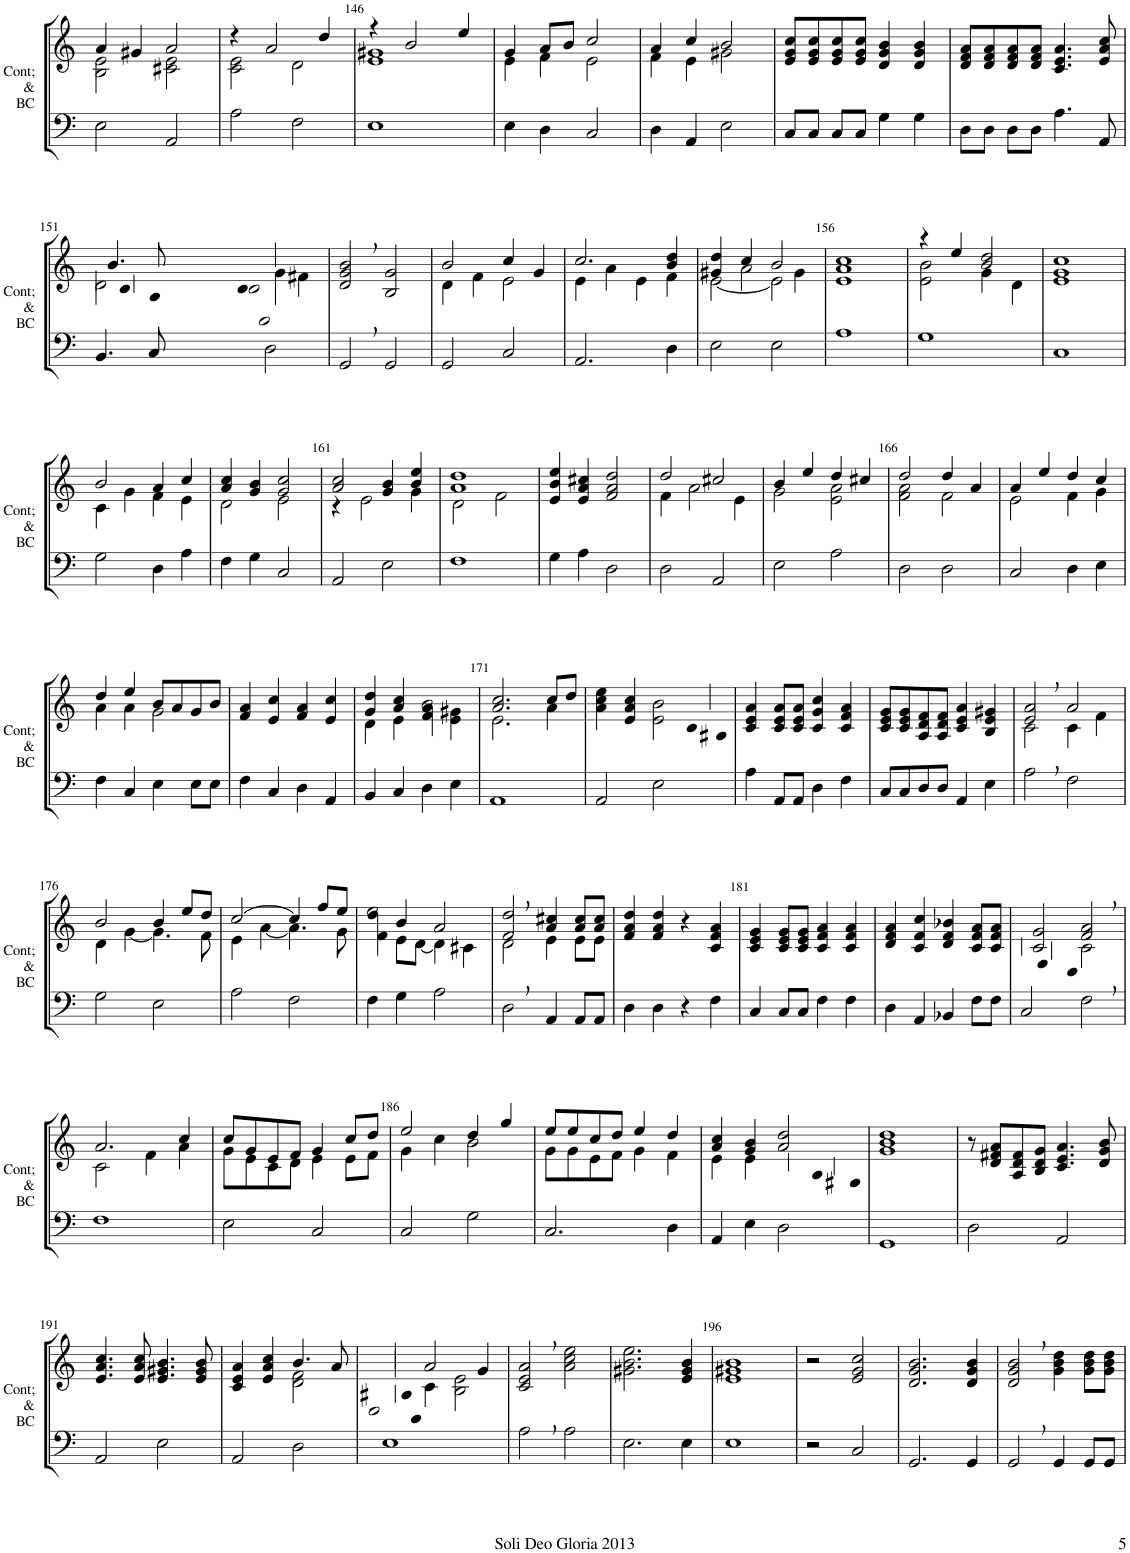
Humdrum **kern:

**kern	**kern
*part1	*part1
*staff2	*staff1
*I"Continuo &amp; Basse Continue	*
*I'Cont; &amp; BC	*
!!LO:PB:g=z
*clefF4	*clefG2
*k[]	*k[]
*M4/4	*M4/4
*met(c)	*met(c)
=144	=144
*	*^
2E\	4a/	2B\ 2e\
.	4g#X/	.
2AA/	2a/	2c#X\ 2e\
=145	=145	=145
2A\	4r	2c\ 2e\
.	2a/	.
2F\	.	2d\
.	4dd/	.
=146	=146	=146
1E	4r	1e 1g#X
.	2b/	.
.	4ee/	.
=147	=147	=147
4E\	4g/	4e\
4D\	8a/L	4f\
.	8b/J	.
2C/	2cc/	2e\
=148	=148	=148
4D\	4a/	4f\
4AA/	4cc/	4e\
2E\	2b/	2g#X\
*	*v	*v
=149	=149
8C/L	8e/ 8g/ 8cc/L
8C/J	8e/ 8g/ 8cc/
8C/L	8e/ 8g/ 8cc/
8C/J	8e/ 8g/ 8cc/J
4G\	4d/ 4g/ 4b/
4G\	4d/ 4g/ 4b/
=150	=150
8D\L	8d/ 8f/ 8a/L
8D\J	8d/ 8f/ 8a/
8D\L	8d/ 8f/ 8a/
8D\J	8d/ 8f/ 8a/J
4.A\	4.c/ 4.e/ 4.a/
8AA/	8e/ 8a/ 8cc/
!!LO:LB:g=z
=151	=151
*	*^
*	*	*^
4.BB/	4.b/	4a\	2d\
.	.	4g\	.
8C/	8a/	.	.
2D\	2a/	4g\	2d\
.	.	4f#X\	.
*	*v	*v	*v
=152	=152
2GG,/	2d/, 2g/, 2b/,
2GG/	2B/ 2g/
=153	=153
*	*^
2GG/	2b/	4d\
.	.	4f\
2C/	4cc/	2e\
.	4g/	.
=154	=154	=154
2.AA/	2.cc/	4e\
.	.	4a\
.	.	4e\
4D\	4b/ 4dd/	4f\
=155	=155	=155
*	*	*^
2E\	4g#X/ 4dd/	[2e\	4ryy
.	4cc/	.	2a\
2E\	2b/	2e\]	.
.	.	.	4g#\
*	*v	*v	*v
=156	=156
1A	1e 1a 1cc
=157	=157
*	*^
1G	4r	2e\ 2b\
.	4ee/	.
.	2b/ 2dd/	4g\
.	.	4d\
*	*v	*v
=158	=158
1C	1e 1g 1cc
!!LO:LB:g=z
=159	=159
*	*^
2G\	2b/	4c\
.	.	4g\
4D\	4a/	4f\
4A\	4cc/	4e\
=160	=160	=160
4F\	4a/ 4cc/	2d\
4G\	4g/ 4b/	.
2C/	2g/ 2cc/	2e\
=161	=161	=161
2AA/	2a/ 2cc/	4r
.	.	2e\
2E\	4g/ 4b/	.
.	4b/ 4ee/	4g\
=162	=162	=162
1F	1a 1dd	2d\
.	.	2f\
*	*v	*v
=163	=163
4G\	4e/ 4b/ 4ee/
4A\	4e/ 4a/ 4cc#X/
2D\	2f/ 2a/ 2dd/
=164	=164
*	*^
2D\	2dd/	4f\
.	.	2a\
2AA/	2cc#X/	.
.	.	4e\
=165	=165	=165
2E\	4b/	2g\
.	4ee/	.
2A\	4dd/	2e\ 2a\
.	4cc#X/	.
=166	=166	=166
2D\	2dd/	2f\ 2a\
2D\	4dd/	2f\
.	4a/	.
=167	=167	=167
2C/	4a/	2e\
.	4ee/	.
4D\	4dd/	4f\
4E\	4cc/	4g\
!!LO:LB:g=z	!!
=168	=168	=168
4F\	4dd/	4a\
4C/	4ee/	4a\
4E\	8b/L	2g\
.	8a/	.
8E\L	8g/	.
8E\J	8b/J	.
*	*v	*v
=169	=169
4F\	4f/ 4a/
4C/	4e/ 4cc/
4D\	4f/ 4a/
4AA/	4e/ 4cc/
=170	=170
*	*^
4BB/	4g/ 4dd/	4d\
4C/	4a/ 4cc/	4e\
4D\	2b	4f\ 4a\
4E\	.	4e\ 4g#X\
=171	=171	=171
1AA	2.a/ 2.cc/	2.e\
.	8cc/L	4a\
.	8dd/J	.
=172	=172	=172
2AA/	4a\ 4cc\ 4ee\	2ryy
.	4e/ 4a/ 4cc/	.
2E\	4a	2e\ 2b\
.	4g#X/	.
*	*v	*v
=173	=173
4A\	4c/ 4e/ 4a/
8AA/L	8c/ 8e/ 8a/L
8AA/J	8c/ 8e/ 8a/J
4D\	4c/ 4g/ 4cc/
4F\	4c/ 4f/ 4a/
=174	=174
8C/L	8c/ 8e/ 8g/L
8C/	8c/ 8e/ 8g/
8D/	8A/ 8d/ 8f/
8D/J	8A/ 8d/ 8f/J
4AA/	4c/ 4e/ 4a/
4E\	4B/ 4e/ 4g#X/
=175	=175
*	*^
2A,\	2e/, 2a/,	2c\
2F\	2a/	4c\
.	.	4f\
!!LO:LB:g=z	!!
=176	=176	=176
2G\	2b/	4d\
.	.	[4g\
2E\	4b/	4.g\]
.	8ee/L	.
.	8dd/J	8f\
=177	=177	=177
2A\	[2cc/	4e\
.	.	[4a\
2F\	4cc/]	4.a\]
.	8ff/L	.
.	8ee/J	8g\
=178	=178	=178
*	*	*^
4F\	2ee	4f\ 4dd\	4ryy
4G\	.	8e\L	4b/
.	.	[8d\J	.
2A\	2a/	4d\]	2ryy
.	.	4c#X\	.
*	*	*v	*v
=179	=179	=179
2D,\	2f/, 2dd/,	2d\
4AA/	4a/ 4cc#X/	4e\
8AA/L	8a/ 8cc#/L	8e\L
8AA/J	8a/ 8cc#/J	8e\J
*	*v	*v
=180	=180
4D\	4f/ 4a/ 4dd/
4D\	4f/ 4a/ 4dd/
4r	4r
4F\	4c/ 4f/ 4a/
=181	=181
4C/	4c/ 4e/ 4g/
8C/L	8c/ 8e/ 8g/L
8C/J	8c/ 8e/ 8g/J
4F\	4c/ 4f/ 4a/
4F\	4c/ 4f/ 4a/
=182	=182
4D\	4d/ 4f/ 4a/
4AA/	4c/ 4f/ 4cc/
4BB-X/	4d/ 4f/ 4b-X/
8F\L	8c/ 8f/ 8a/L
8F\J	8c/ 8f/ 8a/J
=183	=183
*	*^
2C/	2c/ 2g/	4f\
.	.	4e\
2F,\	2f/, 2a/,	2c\
!!LO:LB:g=z	!!
=184	=184	=184
1F	2.a/	2c\
.	.	4f\
.	4cc/	4a\
=185	=185	=185
2E\	8cc/L	8g\L
.	8g/	8e\
.	8e/	8c\
.	8f/J	8d\J
2C/	4g/	4e\
.	8cc/L	8e\L
.	8dd/J	8f\J
=186	=186	=186
2C/	2ee/	4g\
.	.	4cc\
2G\	2b\	4dd/
.	.	4gg/
=187	=187	=187
2.C/	8ee/L	8g\L
.	8ee/	8g\
.	8cc/	8e\
.	8dd/J	8f\J
.	4ee/	4g\
4D\	4dd/	4f\
=188	=188	=188
4AA/	4a/ 4cc/	4e\
4E\	4g/ 4b/	4e\
2D\	2a/ 2dd/	4g\
.	.	4f#X\
*	*v	*v
=189	=189
1GG	1g 1b 1dd
=190	=190
2D\	8r
.	8d/ 8f#X/ 8a/L
.	8A/ 8d/ 8f#/
.	8B/ 8d/ 8g/J
2AA/	4.c/ 4.e/ 4.a/
.	8d/ 8g/ 8b/
!!LO:LB:g=z
=191	=191
2AA/	4.e/ 4.a/ 4.cc/
.	8e/ 8a/ 8cc/
2E\	4.e/ 4.g#X/ 4.b/
.	8e/ 8g#/ 8b/
=192	=192
*	*^
2AA/	4c/ 4e/ 4a/	2ryy
.	4e/ 4a/ 4cc/	.
2D\	4.b/	2d\ 2f\
.	8a/	.
=193	=193	=193
*	*	*^
1E	4g#X/	4d\	2e/
.	2a/	4c\	.
.	.	2B\ 2e\	2ryy
.	4g#/	.	.
*	*v	*v	*v
=194	=194
2A,\	2c/, 2e/, 2a/,
2A\	2a\ 2cc\ 2ee\
=195	=195
2.E\	2.g#X\ 2.b\ 2.ee\
4E\	4e/ 4g#/ 4b/
=196	=196
1E	1e 1g#X 1b
=197	=197
2r	2r
2C/	2e/ 2g/ 2cc/
=198	=198
2.GG/	2.d/ 2.g/ 2.b/
4GG/	4d/ 4g/ 4b/
=199	=199
2GG,/	2d/, 2g/, 2b/,
4GG/	4g\ 4b\ 4dd\
8GG/L	8g\ 8b\ 8dd\L
8GG/J	8g\ 8b\ 8dd\J
=	=
*-	*-
